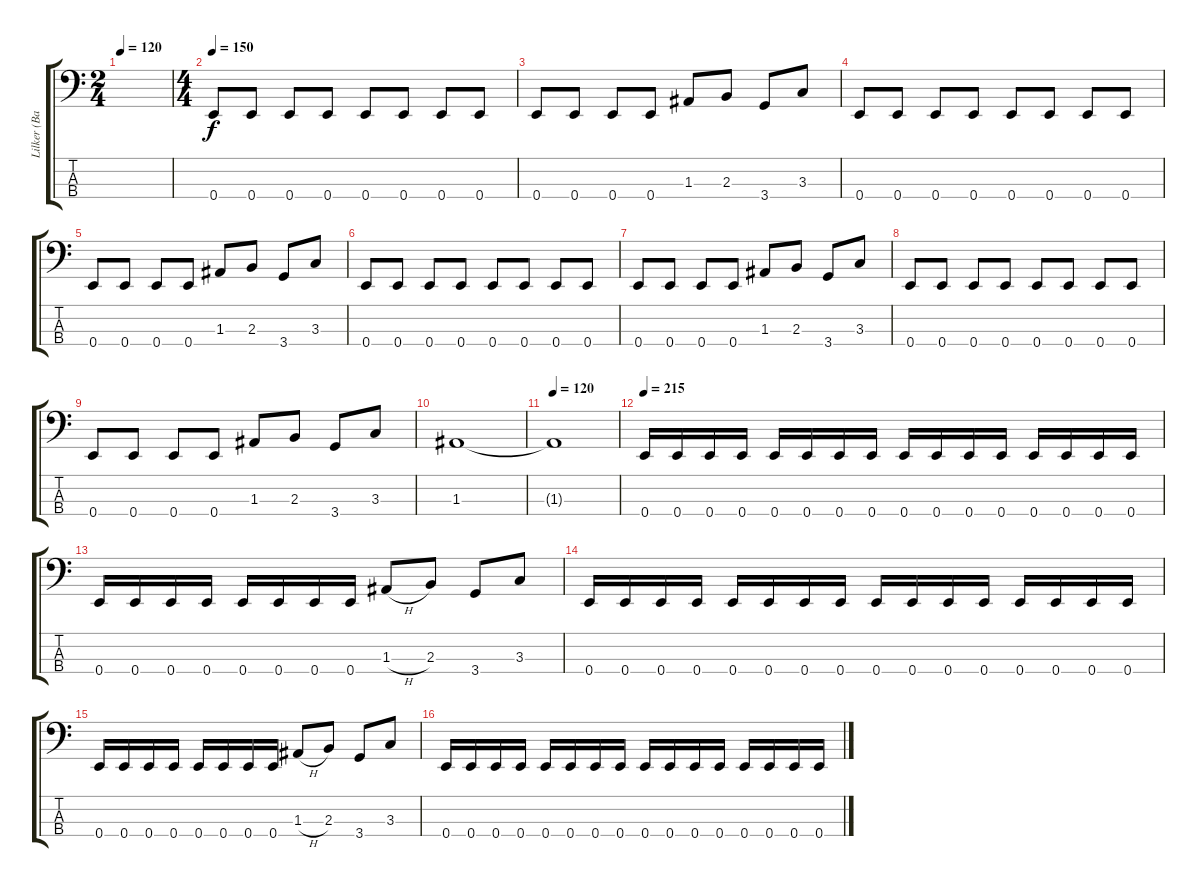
\track ("Lilker (Bass)" "Lilker (Ba") {instrument electricbasspick}
\staff {score tabs}
\tuning (G2 D2 A1 E1) {hide}
\ts (2 4)
\tempo 120
\tempo 150
\tempo 120
\clef f4
\ks c
|
\ts (4 4)
\tempo 150
0.4.8 0.4.8 0.4.8 0.4.8 0.4.8 0.4.8 0.4.8 0.4.8 |
0.4.8 0.4.8 0.4.8 0.4.8 1.3.8 2.3.8 3.4.8 3.3.8 |
0.4.8 0.4.8 0.4.8 0.4.8 0.4.8 0.4.8 0.4.8 0.4.8 |
0.4.8 0.4.8 0.4.8 0.4.8 1.3.8 2.3.8 3.4.8 3.3.8 |
0.4.8 0.4.8 0.4.8 0.4.8 0.4.8 0.4.8 0.4.8 0.4.8 |
0.4.8 0.4.8 0.4.8 0.4.8 1.3.8 2.3.8 3.4.8 3.3.8 |
0.4.8 0.4.8 0.4.8 0.4.8 0.4.8 0.4.8 0.4.8 0.4.8 |
0.4.8 0.4.8 0.4.8 0.4.8 1.3.8 2.3.8 3.4.8 3.3.8 |
1.3.1 |
\tempo 120
1.3{t}.1 |
\tempo 215
0.4.16 0.4.16 0.4.16 0.4.16 0.4.16 0.4.16 0.4.16 0.4.16 0.4.16 0.4.16 0.4.16 0.4.16 0.4.16 0.4.16 0.4.16 0.4.16 |
0.4.16 0.4.16 0.4.16 0.4.16 0.4.16 0.4.16 0.4.16 0.4.16 1.3{h}.8 2.3.8 3.4.8 3.3.8 |
0.4.16 0.4.16 0.4.16 0.4.16 0.4.16 0.4.16 0.4.16 0.4.16 0.4.16 0.4.16 0.4.16 0.4.16 0.4.16 0.4.16 0.4.16 0.4.16 |
0.4.16 0.4.16 0.4.16 0.4.16 0.4.16 0.4.16 0.4.16 0.4.16 1.3{h}.8 2.3.8 3.4.8 3.3.8 |
0.4.16 0.4.16 0.4.16 0.4.16 0.4.16 0.4.16 0.4.16 0.4.16 0.4.16 0.4.16 0.4.16 0.4.16 0.4.16 0.4.16 0.4.16 0.4.16
